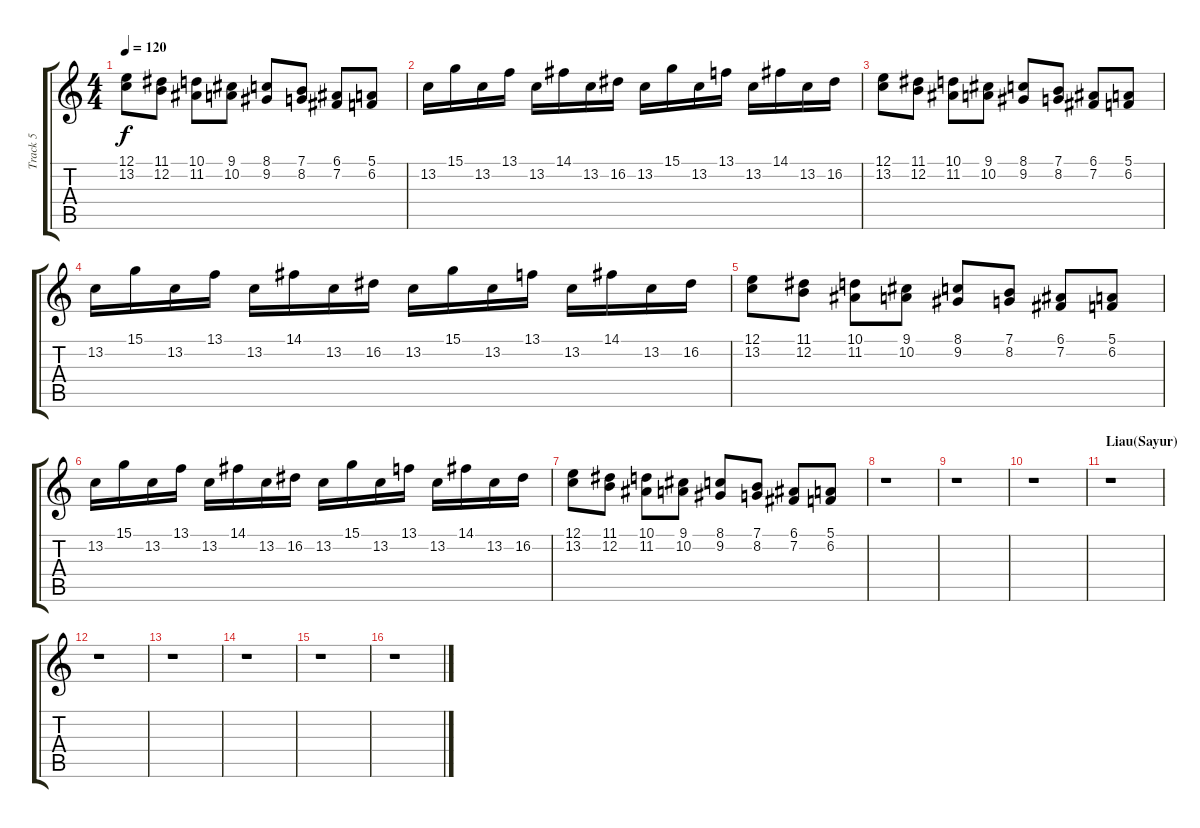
\track ("Track 5" "Track 5") {instrument pad7halo}
\staff {score tabs}
\tuning (E4 B3 G3 D3 A2 E2) {hide}
\ts (4 4)
\tempo 120
\clef g2
\ks c
(12.1 13.2).8{dy f} (11.1 12.2).8 (10.1 11.2).8 (9.1 10.2).8 (8.1 9.2).8 (7.1 8.2).8 (6.1 7.2).8 (5.1 6.2).8 |
13.2.16 15.1.16 13.2.16 13.1.16 13.2.16 14.1.16 13.2.16 16.2.16 13.2.16 15.1.16 13.2.16 13.1.16 13.2.16 14.1.16 13.2.16 16.2.16 |
(12.1 13.2).8 (11.1 12.2).8 (10.1 11.2).8 (9.1 10.2).8 (8.1 9.2).8 (7.1 8.2).8 (6.1 7.2).8 (5.1 6.2).8 |
13.2.16 15.1.16 13.2.16 13.1.16 13.2.16 14.1.16 13.2.16 16.2.16 13.2.16 15.1.16 13.2.16 13.1.16 13.2.16 14.1.16 13.2.16 16.2.16 |
(12.1 13.2).8 (11.1 12.2).8 (10.1 11.2).8 (9.1 10.2).8 (8.1 9.2).8 (7.1 8.2).8 (6.1 7.2).8 (5.1 6.2).8 |
13.2.16 15.1.16 13.2.16 13.1.16 13.2.16 14.1.16 13.2.16 16.2.16 13.2.16 15.1.16 13.2.16 13.1.16 13.2.16 14.1.16 13.2.16 16.2.16 |
(12.1 13.2).8 (11.1 12.2).8 (10.1 11.2).8 (9.1 10.2).8 (8.1 9.2).8 (7.1 8.2).8 (6.1 7.2).8 (5.1 6.2).8 |
r.1 |
r.1 |
r.1 |
\section ("" "Liau(Sayur)")
r.1 |
r.1 |
r.1 |
r.1 |
r.1 |
r.1
